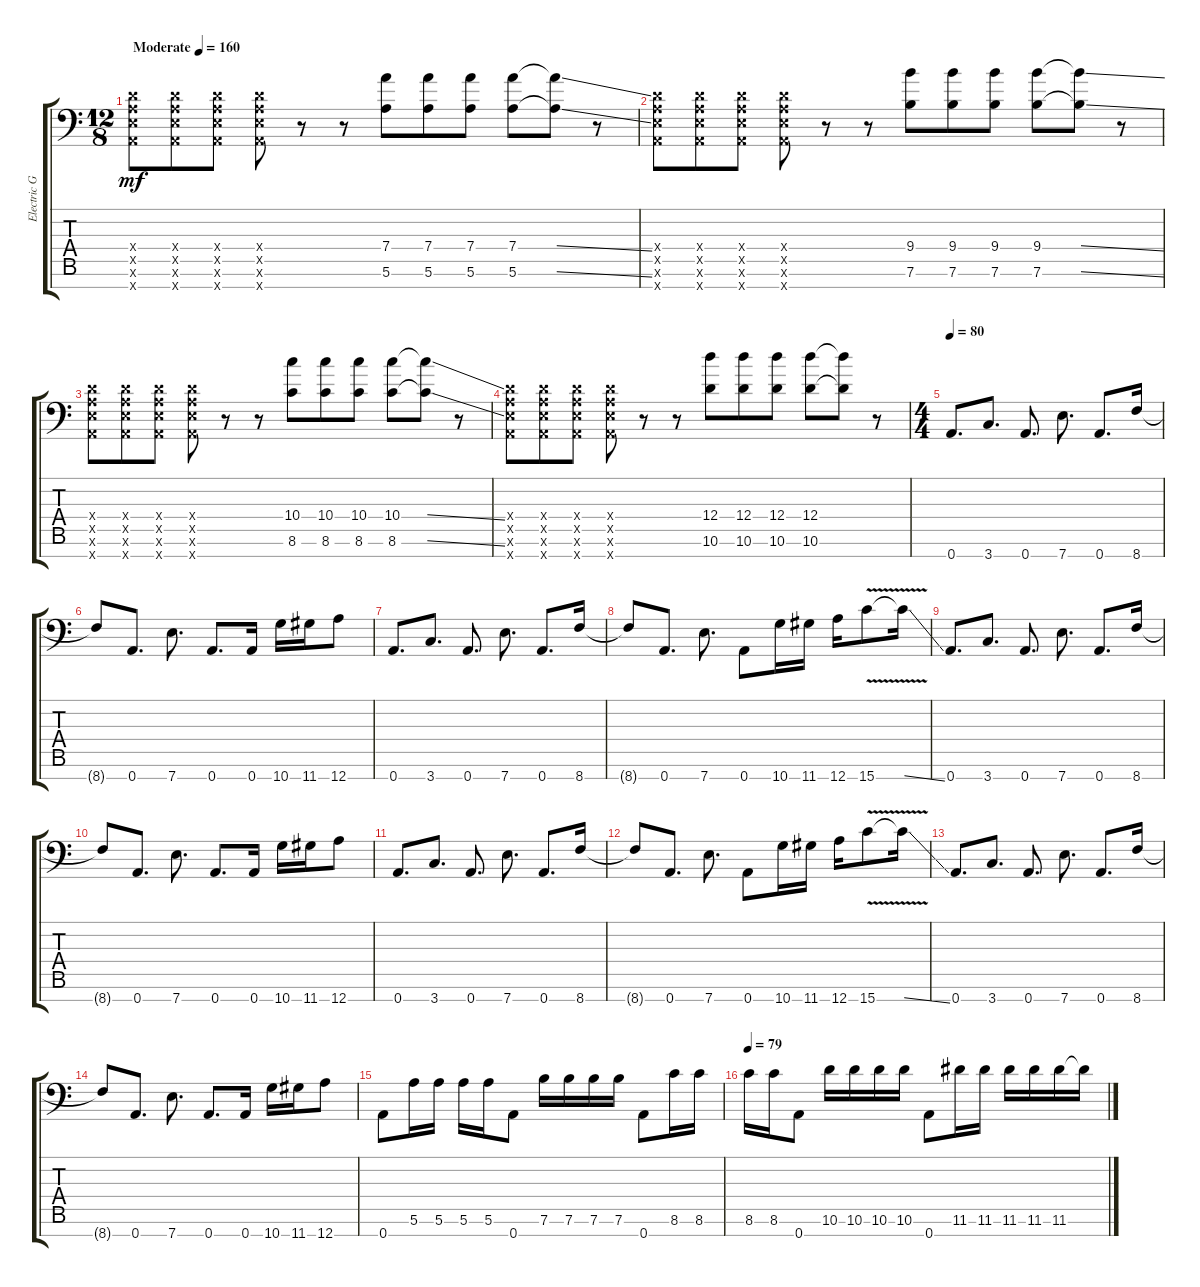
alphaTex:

\track ("Electric Guitar - Matt" "Electric G") {instrument overdrivenguitar}
\staff {score tabs}
\tuning (E4 B3 G3 D3 A2 E2 A1) {hide}
\ts (12 8)
\tempo (160 "Moderate")
\clef f4
\ks c
(0.4{x} 0.5{x} 0.6{x} 0.7{x}).8{dy mf instrument overdrivenguitar} (0.4{x} 0.5{x} 0.6{x} 0.7{x}).8 (0.4{x} 0.5{x} 0.6{x} 0.7{x}).8 (0.4{x} 0.5{x} 0.6{x} 0.7{x}).8 r.8 r.8 (7.4 5.6).8 (7.4 5.6).8 (7.4 5.6).8 (7.4 5.6).8 (7.4{ss t} 5.6{ss t}).8 r.8 |
(0.4{x} 0.5{x} 0.6{x} 0.7{x}).8 (0.4{x} 0.5{x} 0.6{x} 0.7{x}).8 (0.4{x} 0.5{x} 0.6{x} 0.7{x}).8 (0.4{x} 0.5{x} 0.6{x} 0.7{x}).8 r.8 r.8 (9.4 7.6).8 (9.4 7.6).8 (9.4 7.6).8 (9.4 7.6).8 (9.4{ss t} 7.6{ss t}).8 r.8 |
(0.4{x} 0.5{x} 0.6{x} 0.7{x}).8 (0.4{x} 0.5{x} 0.6{x} 0.7{x}).8 (0.4{x} 0.5{x} 0.6{x} 0.7{x}).8 (0.4{x} 0.5{x} 0.6{x} 0.7{x}).8 r.8 r.8 (10.4 8.6).8 (10.4 8.6).8 (10.4 8.6).8 (10.4 8.6).8 (10.4{ss t} 8.6{ss t}).8 r.8 |
(0.4{x} 0.5{x} 0.6{x} 0.7{x}).8 (0.4{x} 0.5{x} 0.6{x} 0.7{x}).8 (0.4{x} 0.5{x} 0.6{x} 0.7{x}).8 (0.4{x} 0.5{x} 0.6{x} 0.7{x}).8 r.8 r.8 (12.4 10.6).8 (12.4 10.6).8 (12.4 10.6).8 (12.4 10.6).8 (12.4{t} 10.6{t}).8 r.8 |
\ts (4 4)
\tempo 80
0.7.8{d} 3.7.8{d} 0.7.8{d} 7.7.8{d} 0.7.8{d} 8.7.16 |
8.7{t}.8 0.7.8{d} 7.7.8{d} 0.7.8{d} 0.7.16 10.7.16 11.7.16 12.7.8 |
0.7.8{d} 3.7.8{d} 0.7.8{d} 7.7.8{d} 0.7.8{d} 8.7.16 |
8.7{t}.8 0.7.8{d} 7.7.8{d} 0.7.8 10.7.16 11.7.16 12.7.16 15.7{v}.8 15.7{ss t}.16 |
0.7.8{d} 3.7.8{d} 0.7.8{d} 7.7.8{d} 0.7.8{d} 8.7.16 |
8.7{t}.8 0.7.8{d} 7.7.8{d} 0.7.8{d} 0.7.16 10.7.16 11.7.16 12.7.8 |
0.7.8{d} 3.7.8{d} 0.7.8{d} 7.7.8{d} 0.7.8{d} 8.7.16 |
8.7{t}.8 0.7.8{d} 7.7.8{d} 0.7.8 10.7.16 11.7.16 12.7.16 15.7{v}.8 15.7{ss t}.16 |
0.7.8{d} 3.7.8{d} 0.7.8{d} 7.7.8{d} 0.7.8{d} 8.7.16 |
8.7{t}.8 0.7.8{d} 7.7.8{d} 0.7.8{d} 0.7.16 10.7.16 11.7.16 12.7.8 |
0.7.8 5.6.16 5.6.16 5.6.16 5.6.16 0.7.8 7.6.16 7.6.16 7.6.16 7.6.16 0.7.8 8.6.16 8.6.16 |
\tempo 79
8.6.16 8.6.16 0.7.8 10.6.16 10.6.16 10.6.16 10.6.16 0.7.8 11.6.16 11.6.16 11.6.16 11.6.16 11.6.16 11.6{t}.16
